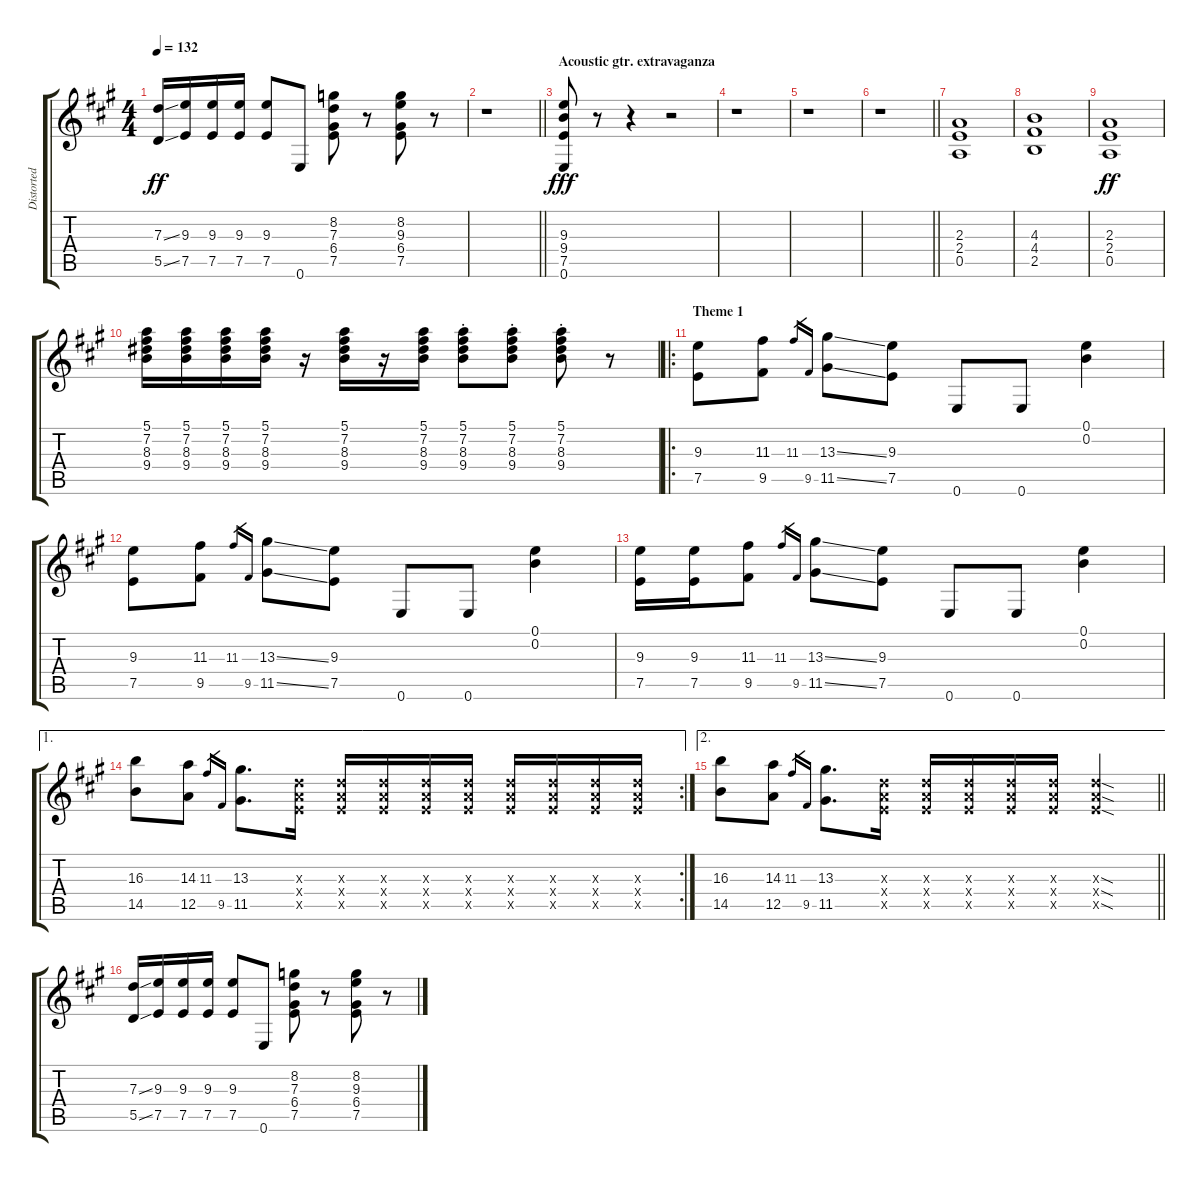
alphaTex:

\track ("Distorted Rhythm" "Distorted ") {instrument overdrivenguitar}
\staff {score tabs}
\tuning (E4 B3 G3 D3 A2 E2) {hide}
\ts (4 4)
\tempo 132
\clef g2
\ks a
(7.3{ss} 5.5{ss}).16{dy ff} (9.3 7.5).16 (9.3 7.5).16 (9.3 7.5).16 (9.3 7.5).8 0.6.8 (8.2 7.3 6.4 7.5).8 r.8 (8.2 9.3 6.4 7.5).8 r.8 |
\barLineRight lightlight
r.1 |
\section ("" "Acoustic gtr. extravaganza")
(9.3 9.4 7.5 0.6).8{dy fff} r.8 r.4 r.2 |
r.1 |
r.1 |
\barLineRight lightlight
r.1 |
(2.3 2.4 0.5).1 |
(4.3 4.4 2.5).1 |
(2.3 2.4 0.5).1{dy ff} |
(5.1 7.2 8.3 9.4).16 (5.1 7.2 8.3 9.4).16 (5.1 7.2 8.3 9.4).16 (5.1 7.2 8.3 9.4).16 r.16 (5.1 7.2 8.3 9.4).16 r.16 (5.1 7.2 8.3 9.4).16 (5.1{st} 7.2{st} 8.3{st} 9.4{st}).8 (5.1{st} 7.2{st} 8.3{st} 9.4{st}).8 (5.1{st} 7.2{st} 8.3{st} 9.4{st}).8 r.8 |
\ro
\section ("" "Theme 1")
(9.3 7.5).8 (11.3 9.5).8 11.3.16{gr} 9.5.16{gr} (13.3{ss} 11.5{ss}).8 (9.3 7.5).8 0.6.8 0.6.8 (0.1 0.2).4 |
(9.3 7.5).8 (11.3 9.5).8 11.3.16{gr} 9.5.16{gr} (13.3{ss} 11.5{ss}).8 (9.3 7.5).8 0.6.8 0.6.8 (0.1 0.2).4 |
(9.3 7.5).16 (9.3 7.5).16 (11.3 9.5).8 11.3.16{gr} 9.5.16{gr} (13.3{ss} 11.5{ss}).8 (9.3 7.5).8 0.6.8 0.6.8 (0.1 0.2).4 |
\ae 1
\rc 2
(16.3 14.5).8 (14.3 12.5).8 11.3.16{gr} 9.5.16{gr} (13.3 11.5).8{d} (7.3{x} 7.4{x} 7.5{x}).16 (7.3{x} 7.4{x} 7.5{x}).16 (7.3{x} 7.4{x} 7.5{x}).16 (7.3{x} 7.4{x} 7.5{x}).16 (7.3{x} 7.4{x} 7.5{x}).16 (7.3{x} 7.4{x} 7.5{x}).16 (7.3{x} 7.4{x} 7.5{x}).16 (7.3{x} 7.4{x} 7.5{x}).16 (7.3{x} 7.4{x} 7.5{x}).16 |
\ae 2
\barLineRight lightlight
(16.3 14.5).8 (14.3 12.5).8 11.3.16{gr} 9.5.16{gr} (13.3 11.5).8{d} (7.3{x} 7.4{x} 7.5{x}).16 (7.3{x} 7.4{x} 7.5{x}).16 (7.3{x} 7.4{x} 7.5{x}).16 (7.3{x} 7.4{x} 7.5{x}).16 (7.3{x} 7.4{x} 7.5{x}).16 (7.3{sod x} 7.4{sod x} 7.5{sod x}).4 |
(7.3{ss} 5.5{ss}).16 (9.3 7.5).16 (9.3 7.5).16 (9.3 7.5).16 (9.3 7.5).8 0.6.8 (8.2 7.3 6.4 7.5).8 r.8 (8.2 9.3 6.4 7.5).8 r.8
